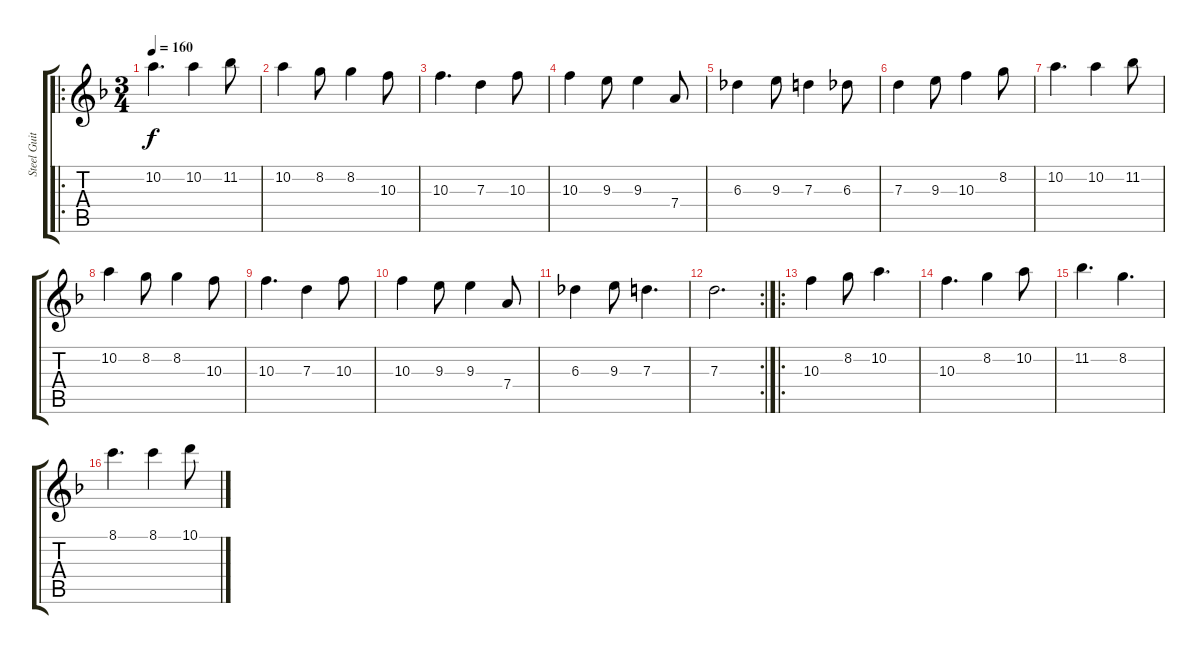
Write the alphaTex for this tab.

\track ("Steel Guitar" "Steel Guit") {instrument acousticguitarsteel}
\staff {score tabs}
\tuning (E4 B3 G3 D3 A2 E2) {hide}
\ro
\ts (3 4)
\tempo 160
\clef g2
\ks dminor
10.2.4{d dy f instrument acousticguitarsteel} 10.2.4 11.2.8 |
10.2.4 8.2.8 8.2.4 10.3.8 |
10.3.4{d} 7.3.4 10.3.8 |
10.3.4 9.3.8 9.3.4 7.4.8 |
6.3.4 9.3.8 7.3.4 6.3.8 |
7.3.4 9.3.8 10.3.4 8.2.8 |
10.2.4{d} 10.2.4 11.2.8 |
10.2.4 8.2.8 8.2.4 10.3.8 |
10.3.4{d} 7.3.4 10.3.8 |
10.3.4 9.3.8 9.3.4 7.4.8 |
6.3.4 9.3.8 7.3.4{d} |
\rc 2
7.3.2{d} |
\ro
10.3.4 8.2.8 10.2.4{d} |
10.3.4{d} 8.2.4 10.2.8 |
11.2.4{d} 8.2.4{d} |
8.1.4{d} 8.1.4 10.1.8
